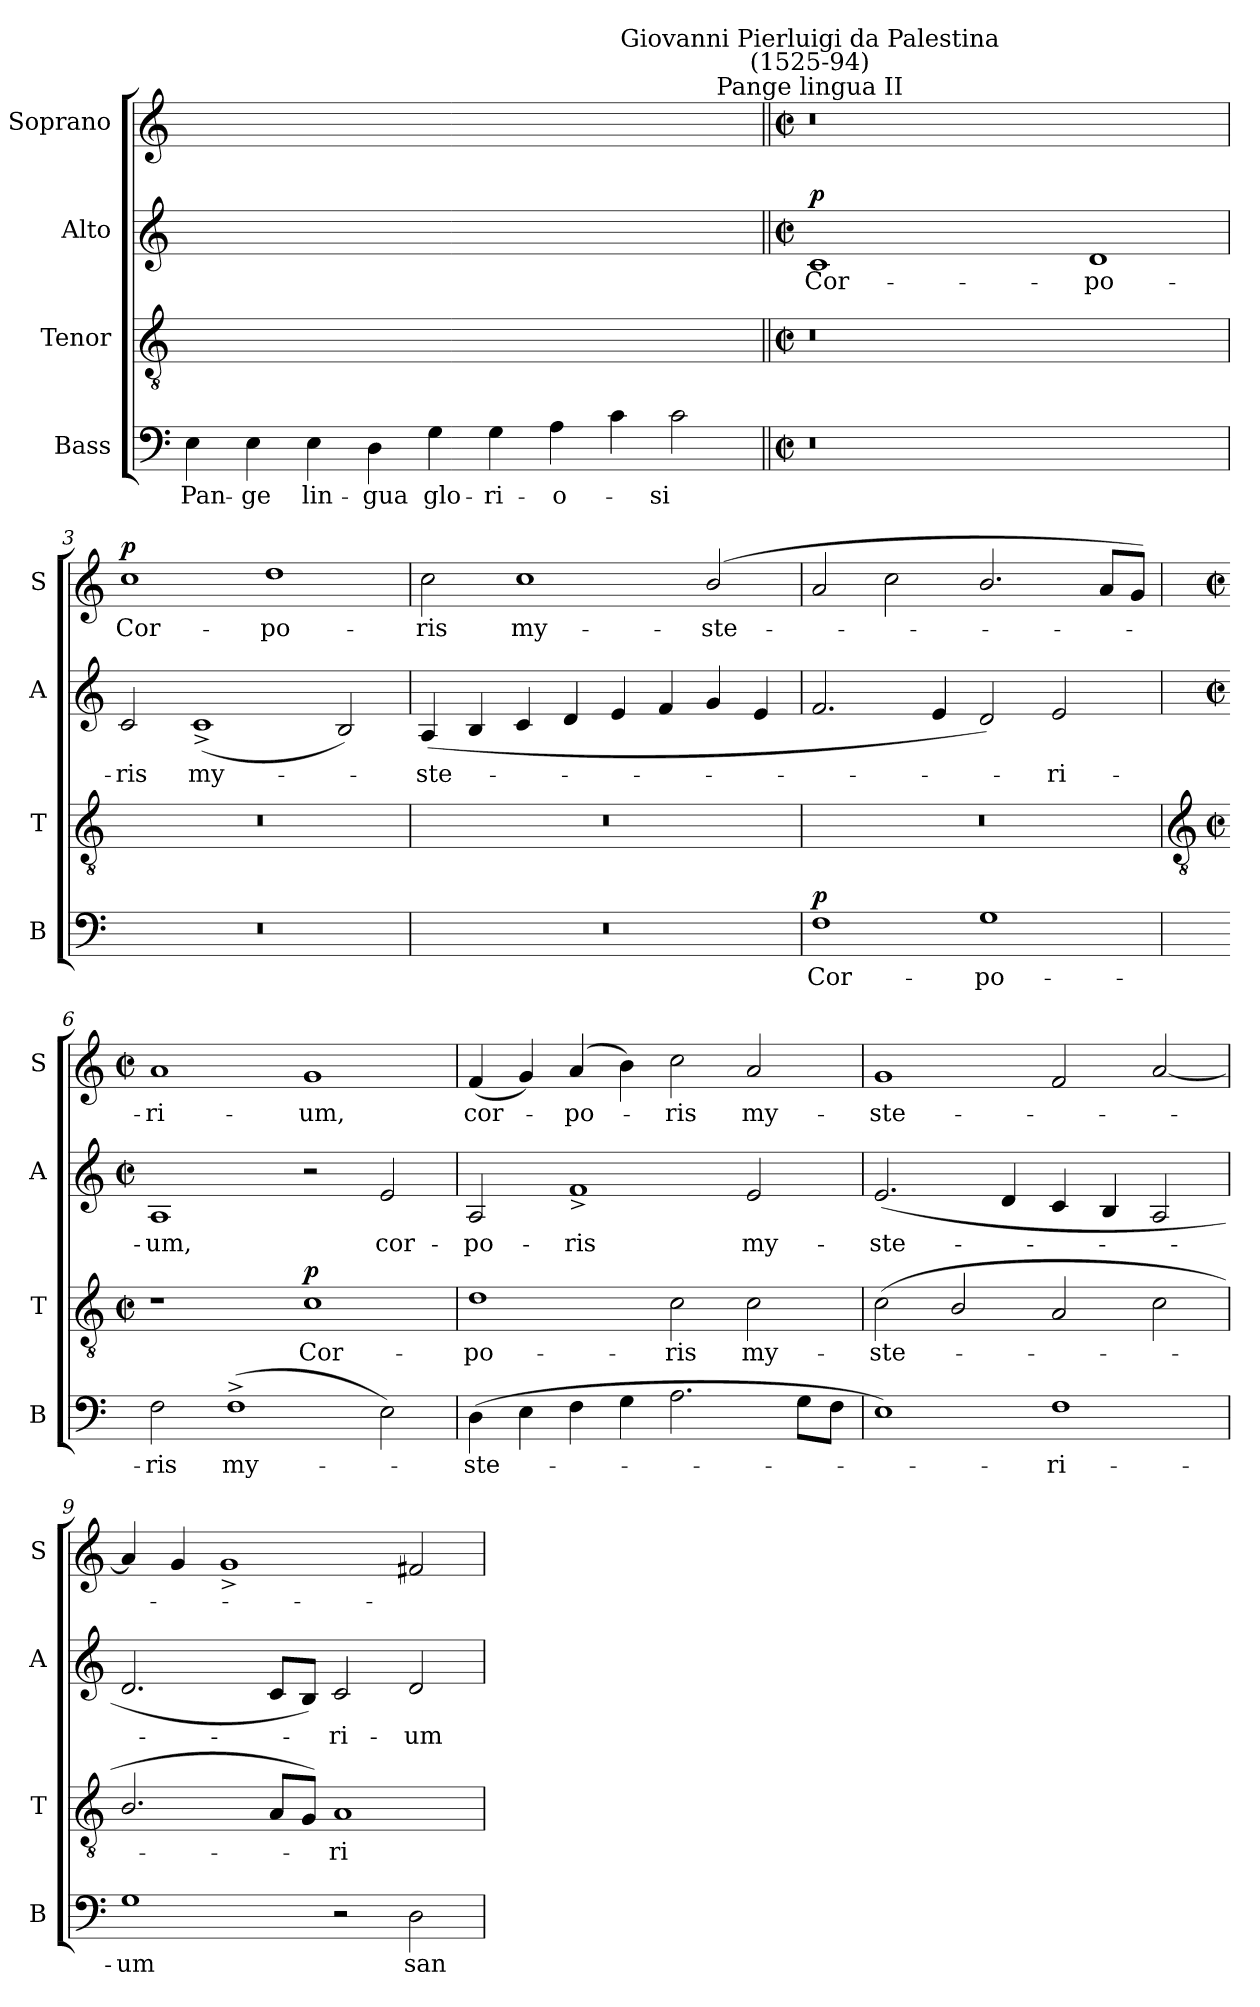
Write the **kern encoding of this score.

**kern	**text	**dynam	**kern	**text	**dynam	**kern	**text	**dynam	**kern	**text	**dynam
*part4	*part4	*part4	*part3	*part3	*part3	*part2	*part2	*part2	*part1	*part1	*part1
*staff4	*staff4	*staff4	*staff3	*staff3	*staff3	*staff2	*staff2	*staff2	*staff1	*staff1	*staff1
*I"Bass	*	*	*I"Tenor	*	*	*I"Alto	*	*	*I"Soprano	*	*
*I'B	*	*	*I'T	*	*	*I'A	*	*	*I'S	*	*
*clefF4	*	*	*clefGv2	*	*	*clefG2	*	*	*clefG2	*	*
*k[]	*	*	*k[]	*	*	*k[]	*	*	*k[]	*	*
*C:	*	*	*C:	*	*	*C:	*	*	*C:	*	*
=1	=1	=1	=1	=1	=1	=1	=1	=1	=1	=1	=1
!	!LO:LY:b	!	!	!	!	!	!	!	!	!	!
4E	Pan-	.	1ryy	.	.	1ryy	.	.	1ryy	.	.
!	!LO:LY:b	!	!	!	!	!	!	!	!	!	!
4E	-ge	.	.	.	.	.	.	.	.	.	.
!	!LO:LY:b	!	!	!	!	!	!	!	!	!	!
4E	lin-	.	.	.	.	.	.	.	.	.	.
!	!LO:LY:b	!	!	!	!	!	!	!	!	!	!
4D	-gua	.	.	.	.	.	.	.	.	.	.
!	!LO:LY:b	!	!	!	!	!	!	!	!	!	!
4G	glo-	.	1ryy	.	.	1ryy	.	.	1ryy	.	.
!	!LO:LY:b	!	!	!	!	!	!	!	!	!	!
4G	-ri-	.	.	.	.	.	.	.	.	.	.
!	!LO:LY:b	!	!	!	!	!	!	!	!	!	!
4A	-o-	.	.	.	.	.	.	.	.	.	.
4c	.	.	.	.	.	.	.	.	.	.	.
!	!LO:LY:b	!	!	!	!	!	!	!	!	!	!
2c	si	.	2ryy	.	.	2ryy	.	.	2ryy	.	.
=2||	=2||	=2||	=2||	=2||	=2||	=2||	=2||	=2||	=2||	=2||	=2||
*M4/2	*	*	*M4/2	*	*	*M4/2	*	*	*M4/2	*	*
*met(c|)	*	*	*met(c|)	*	*	*met(c|)	*	*	*met(c|)	*	*
!	!	!	!	!	!	!	!	!	!LO:TX:a:cj:t=Pange lingua II	!	!
!	!	!	!	!	!	!	!	!	!LO:TX:a:cj:t=Giovanni Pierluigi da Palestina\n(1525-94)	!	!
!	!	!	!	!	!	!	!LO:LY:b	!LO:DY:b	!	!	!
0r	.	.	0r	.	.	1c	Cor-	p	0r	.	.
.	.	.	.	.	.	1ryy	.	.	.	.	.
!	!	!	!	!	!	!	!LO:LY:b	!	!	!	!
1ryy	.	.	1ryy	.	.	1d	-po-	.	1ryy	.	.
=3	=3	=3	=3	=3	=3	=3	=3	=3	=3	=3	=3
!	!	!	!	!	!	!	!LO:LY:b	!	!	!LO:LY:b	!LO:DY:b
0r	.	.	0r	.	.	2c	-ris	.	1cc	Cor-	p
!	!	!	!	!	!	!	!LO:LY:b	!	!	!	!
.	.	.	.	.	.	(<1c^	my-	.	.	.	.
!	!	!	!	!	!	!	!	!	!	!LO:LY:b	!
.	.	.	.	.	.	.	.	.	1dd	-po-	.
.	.	.	.	.	.	2B)	.	.	.	.	.
=4	=4	=4	=4	=4	=4	=4	=4	=4	=4	=4	=4
!	!	!	!	!	!	!	!LO:LY:b	!	!	!LO:LY:b	!
0r	.	.	0r	.	.	(<4A	ste-	.	2cc	-ris	.
.	.	.	.	.	.	4B	.	.	.	.	.
!	!	!	!	!	!	!	!	!	!	!LO:LY:b	!
.	.	.	.	.	.	4c	.	.	1cc	my-	.
.	.	.	.	.	.	4d	.	.	.	.	.
.	.	.	.	.	.	4e	.	.	.	.	.
.	.	.	.	.	.	4f	.	.	.	.	.
!	!	!	!	!	!	!	!	!	!	!LO:LY:b	!
.	.	.	.	.	.	4g	.	.	(<2b/	-ste-	.
.	.	.	.	.	.	4e	.	.	.	.	.
=5	=5	=5	=5	=5	=5	=5	=5	=5	=5	=5	=5
!	!LO:LY:b	!LO:DY:b	!	!	!	!	!	!	!	!	!
1F	Cor-	p	0r	.	.	2.f	.	.	2a	.	.
.	.	.	.	.	.	.	.	.	2cc	.	.
.	.	.	.	.	.	4e	.	.	.	.	.
!	!LO:LY:b	!	!	!	!	!	!	!	!	!	!
1G	-po-	.	.	.	.	2d)	.	.	2.b/	.	.
!	!	!	!	!	!	!	!LO:LY:b	!	!	!	!
.	.	.	.	.	.	2e	ri-	.	.	.	.
.	.	.	.	.	.	.	.	.	8aL	.	.
.	.	.	.	.	.	.	.	.	8gJ)	.	.
!!LO:LB:g=z
=6	=6	=6	=6	=6	=6	=6	=6	=6	=6	=6	=6
*	*	*	*clefGv2	*	*	*	*	*	*	*	*
*	*	*	*M4/2	*	*	*M4/2	*	*	*M4/2	*	*
*	*	*	*met(c|)	*	*	*met(c|)	*	*	*met(c|)	*	*
!	!LO:LY:b	!	!	!	!	!	!LO:LY:b	!	!	!LO:LY:b	!
2F	-ris	.	1r	.	.	1A	-um,	.	1a	ri-	.
!	!LO:LY:b	!	!	!	!	!	!	!	!	!	!
(>1F^	my-	.	.	.	.	.	.	.	.	.	.
!	!	!	!	!LO:LY:b	!LO:DY:b	!	!	!	!	!LO:LY:b	!
.	.	.	1c	Cor-	p	2r	.	.	1g	-um,	.
!	!	!	!	!	!	!	!LO:LY:b	!	!	!	!
2E)	.	.	.	.	.	2e	cor-	.	.	.	.
=7	=7	=7	=7	=7	=7	=7	=7	=7	=7	=7	=7
!	!LO:LY:b	!	!	!LO:LY:b	!	!	!LO:LY:b	!	!	!LO:LY:b	!
(>4D	ste-	.	1d	-po-	.	2A	-po-	.	(<4f	cor-	.
4E	.	.	.	.	.	.	.	.	4g)	.	.
!	!	!	!	!	!	!	!LO:LY:b	!	!	!LO:LY:b	!
4F	.	.	.	.	.	1f^	-ris	.	(<4a	po-	.
4G	.	.	.	.	.	.	.	.	4b)	.	.
!	!	!	!	!LO:LY:b	!	!	!	!	!	!LO:LY:b	!
2.A	.	.	2c	-ris	.	.	.	.	2cc	ris	.
!	!	!	!	!LO:LY:b	!	!	!LO:LY:b	!	!	!LO:LY:b	!
.	.	.	2c	my-	.	2e	my-	.	2a	my-	.
8GL	.	.	.	.	.	.	.	.	.	.	.
8FJ	.	.	.	.	.	.	.	.	.	.	.
=8	=8	=8	=8	=8	=8	=8	=8	=8	=8	=8	=8
!	!	!	!	!LO:LY:b	!	!	!LO:LY:b	!	!	!LO:LY:b	!
1E)	.	.	(<2c	-ste-	.	(<2.e	-ste-	.	1g	-ste-	.
.	.	.	2B/	.	.	.	.	.	.	.	.
.	.	.	.	.	.	4d	.	.	.	.	.
!	!LO:LY:b	!	!	!	!	!	!	!	!	!	!
1F	ri-	.	2A	.	.	4c	.	.	2f	.	.
.	.	.	.	.	.	4B	.	.	.	.	.
.	.	.	2c	.	.	2A	.	.	[2a	.	.
=9	=9	=9	=9	=9	=9	=9	=9	=9	=9	=9	=9
!	!LO:LY:b	!	!	!	!	!	!	!	!	!	!
1G	-um	.	2.B/	.	.	2.d	.	.	4a]	.	.
.	.	.	.	.	.	.	.	.	4g	.	.
.	.	.	.	.	.	.	.	.	1g^	.	.
.	.	.	8AL	.	.	8cL	.	.	.	.	.
.	.	.	8GJ)	.	.	8BJ)	.	.	.	.	.
!	!	!	!	!LO:LY:b	!	!	!LO:LY:b	!	!	!	!
2r	.	.	1A	ri-	.	2c	ri-	.	.	.	.
!	!LO:LY:b	!	!	!	!	!	!LO:LY:b	!	!	!	!
2D	san-	.	.	.	.	2d	-um	.	2f#X	.	.
=	=	=	=	=	=	=	=	=	=	=	=
*-	*-	*-	*-	*-	*-	*-	*-	*-	*-	*-	*-
